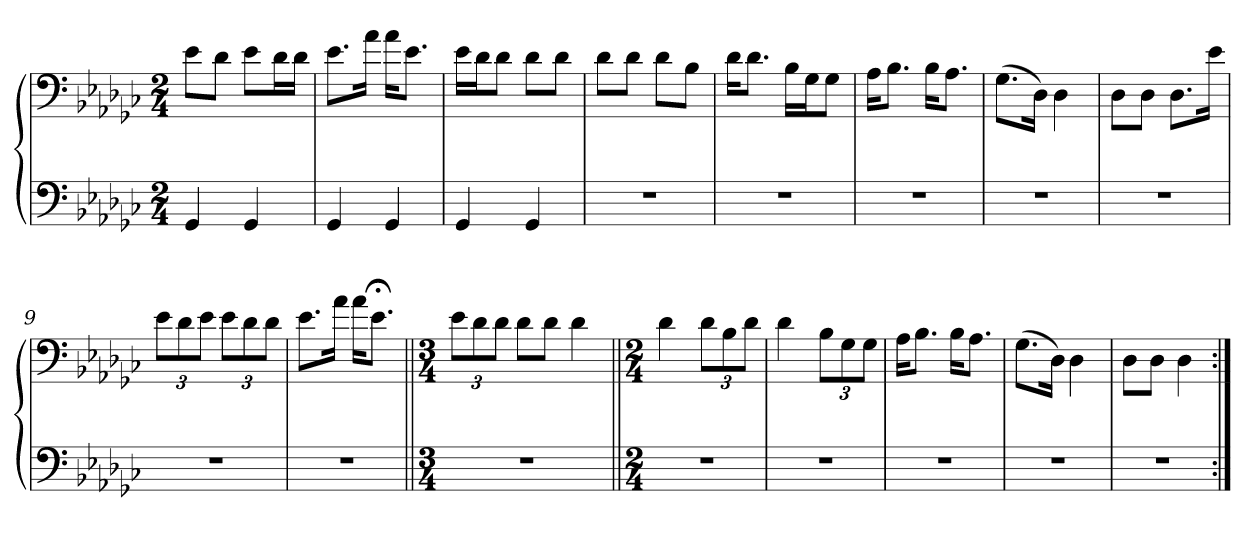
**kern	**kern
*part1	*part1
*staff2	*staff1
*clefF4	*clefF4
*k[b-e-a-d-g-c-]	*k[b-e-a-d-g-c-]
*M2/4	*M2/4
=1	=1
4GG-/	8e-\L
.	8d-\J
4GG-/	8e-\L
.	16d-\L
.	16d-\JJ
=2	=2
4GG-/	8.e-\L
.	16a-\Jk
4GG-/	16a-\KL
.	8.e-\J
=3	=3
4GG-/	16e-\LL
.	16d-\J
.	8d-\J
4GG-/	8d-\L
.	8d-\J
=4	=4
2r	8d-\L
.	8d-\J
.	8d-\L
.	8B-\J
=5	=5
2r	16d-\KL
.	8.d-\J
.	16B-\LL
.	16G-\J
.	8G-\J
=6	=6
2r	16A-\KL
.	8.B-\J
.	16B-\KL
.	8.A-\J
=7	=7
2r	(8.G-\L
.	16D-\Jk)
.	4D-\
=8	=8
2r	8D-\L
.	8D-\J
.	8.D-\L
.	16e-\Jk
=9	=9
2r	12e-\L
.	12d-\
.	12e-\J
.	12e-\L
.	12d-\
.	12d-\J
=10	=10
2r	8.e-\L
.	16a-\Jk
.	16a-\KL
.	8.e-;<\J
=11||	=11||
*M3/4	*M3/4
2.r	12e-\L
.	12d-\
.	12d-\J
.	8d-\L
.	8d-\J
.	4d-\
=12||	=12||
*M2/4	*M2/4
2r	4d-\
.	12d-\L
.	12B-\
.	12d-\J
=13	=13
2r	4d-\
.	12B-\L
.	12G-\
.	12G-\J
=14	=14
2r	16A-\KL
.	8.B-\J
.	16B-\KL
.	8.A-\J
=15	=15
2r	(8.G-\L
.	16D-\Jk)
.	4D-\
=16	=16
2r	8D-\L
.	8D-\J
.	4D-\
=:|!	=:|!
*-	*-
